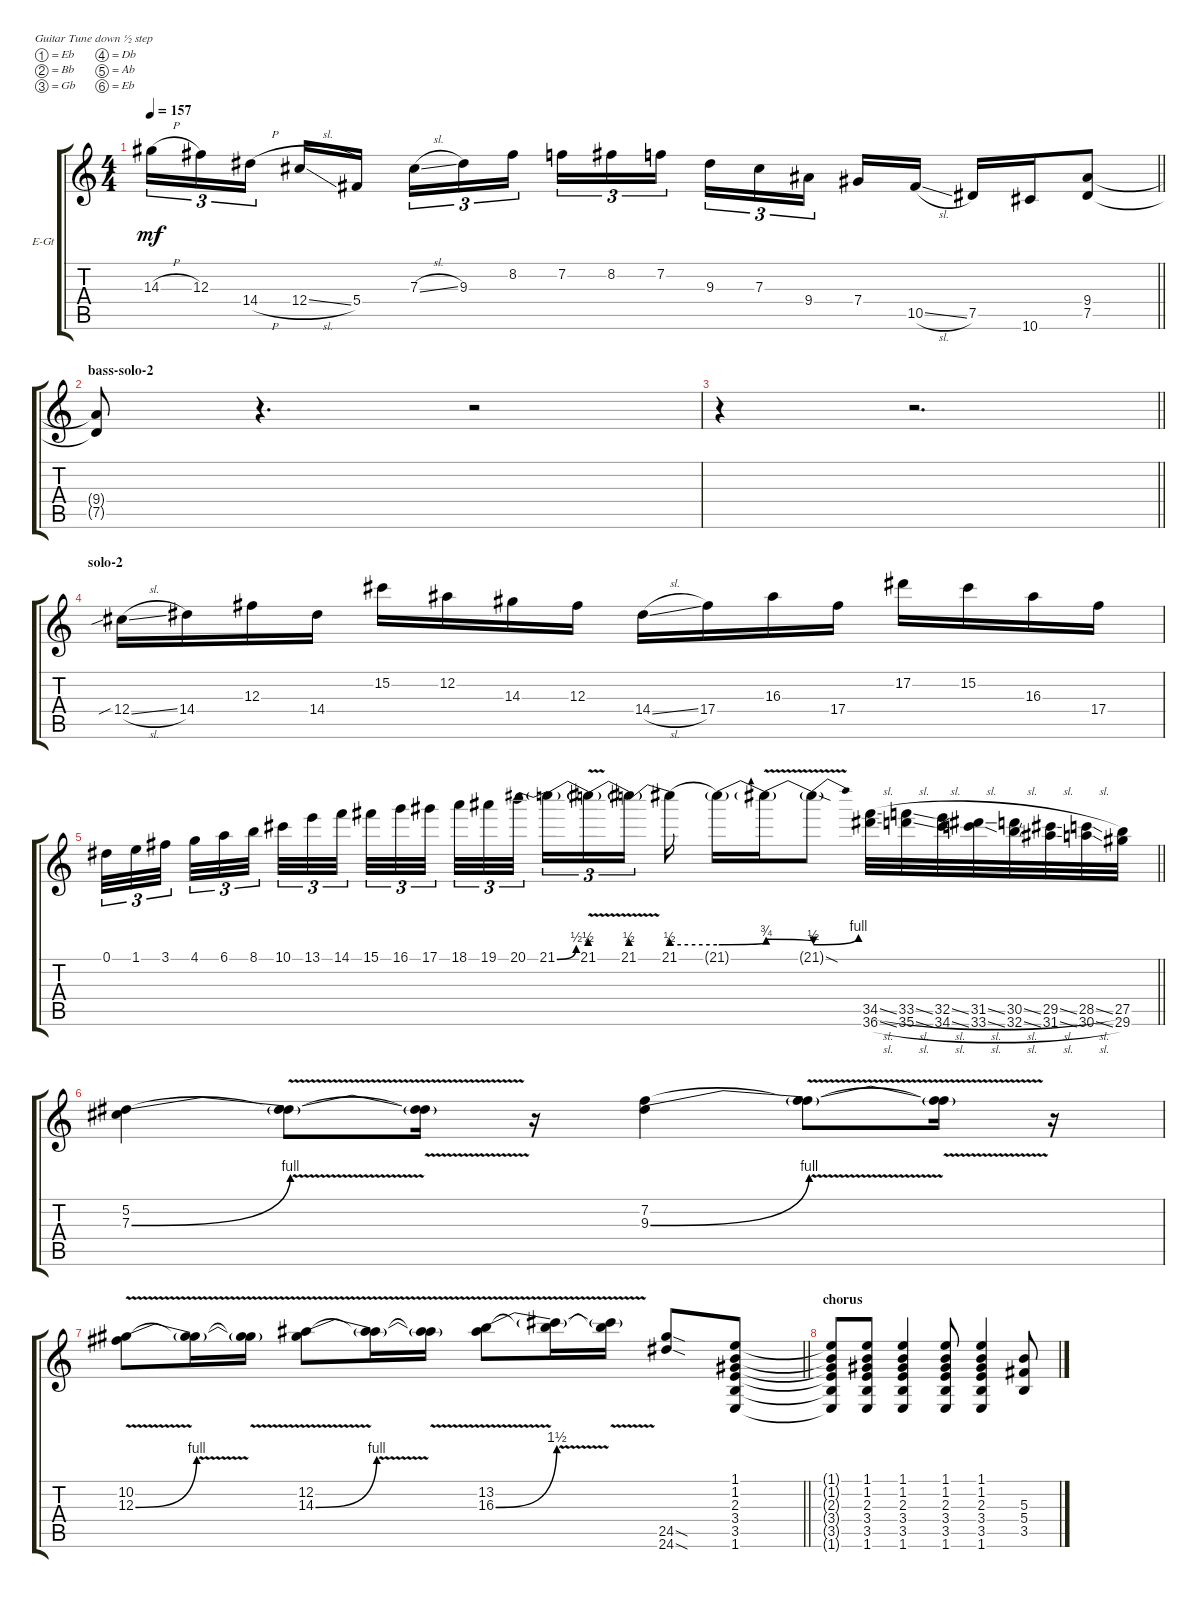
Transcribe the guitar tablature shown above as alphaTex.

\bracketExtendMode groupsimilarinstruments
\firstSystemTrackNameOrientation horizontal
\otherSystemsTrackNameOrientation horizontal
\track ("Electric Guitar" "E-Gt") {instrument distortionguitar}
\staff {score tabs}
\tuning (Eb4 Bb3 Gb3 Db3 Ab2 Eb2)
\ts (4 4)
\tempo 157
\clef g2
\scale
0.695925
\barLineRight lightlight
\ks c
14.3{h}.16{tu (3 2) dy mf} 12.3.16{tu (3 2)} 14.4{h}.16{tu (3 2)} 12.4{sl}.16 5.4.16 7.3{sl}.16{tu (3 2)} 9.3.16{tu (3 2)} 8.2.16{tu (3 2)} 7.2.16{tu (3 2)} 8.2.16{tu (3 2)} 7.2.16{tu (3 2)} 9.3.16{tu (3 2)} 7.3.16{tu (3 2)} 9.4.16{tu (3 2)} 7.4.16 10.5{sl}.16 7.5.16 10.6.16 (7.5 9.4).8 |
\section ("" "bass-solo-2")
\scale
0.164577 (7.5{t} 9.4{t}).8 r.4{d} r.2 |
\scale
0.139498
\barLineRight lightlight
r.4 r.2{d} |
\section ("" "solo-2")
12.4{sib sl}.16 14.4.16 12.3.16 14.4.16 15.2.16 12.2.16 14.3.16 12.3.16 14.4{sl}.16 17.4.16 16.3.16 17.4.16 17.2.16 15.2.16 16.3.16 17.4.16 |
\barLineRight lightlight
0.1.32{tu (3 2)} 1.1.32{tu (3 2)} 3.1.32{tu (3 2)} 4.1.32{tu (3 2)} 6.1.32{tu (3 2)} 8.1.32{tu (3 2)} 10.1.32{tu (3 2)} 13.1.32{tu (3 2)} 14.1.32{tu (3 2)} 15.1.32{tu (3 2)} 16.1.32{tu (3 2)} 17.1.32{tu (3 2)} 18.1.32{tu (3 2)} 19.1.32{tu (3 2)} 20.1.32{tu (3 2)} 21.1{be (bend 0 0 60 2)}.16{tu (3 2)} 21.1{be (prebend 0 2 60 2) v}.16{tu (3 2)} 21.1{be (prebend 0 2 60 2) v}.16{tu (3 2)} 21.1{be (prebend 0 2 60 2)}.16 21.1{be (bend 0 2 36 3) t}.16 21.1{be (release 0 3 59.4 2) v t}.16 21.1{be (bend 0 2 59.4 4) v sod t}.8 (36.6{sl} 34.5{sl}).32 (33.5{sl} 35.6{sl}).32 (32.5{sl} 34.6{sl}).32 (31.5{sl} 33.6{sl}).32 (30.5{sl} 32.6{sl}).32 (29.5{sl} 31.6{sl}).32 (28.5{sl} 30.6{sl}).32 (27.5 29.6).32 |
(5.2 7.3{be (bend 0 0 60 4)}).4 (5.2{t} 7.3{v t}).8 (5.2{t} 7.3{v t}).16 r.16 (7.2 9.3{be (bend 0 0 60 4)}).4 (7.2{t} 9.3{v t}).8 (7.2{t} 9.3{v t}).16 r.16 |
\barLineRight lightlight
(10.2 12.3{be (bend 0 0 60 4) v}).8 (10.2{t} 12.3{v t}).16 (10.2{t} 12.3{v t}).16 (12.2 14.3{be (bend 0 0 60 4) v}).8 (12.2{t} 14.3{v t}).16 (12.2{t} 14.3{v t}).16 (13.2 16.3{be (bend 0 0 60 6) v}).8 (13.2{t} 16.3{v t}).16 (13.2{t} 16.3{v t}).16 (24.5{sod} 24.6{sod}).8 (1.1 1.2 2.3 3.4 3.5 1.6).8 |
\section ("" "chorus")
(1.1{t} 1.2{t} 2.3{t} 3.4{t} 3.5{t} 1.6{t}).8 (1.1 1.2 2.3 3.4 3.5 1.6).8 (1.1 1.2 2.3 3.4 3.5 1.6).4 (1.1 1.2 2.3 3.4 3.5 1.6).8 (1.1 1.2 2.3 3.4 3.5 1.6).4 (5.3 5.4 3.5).8
